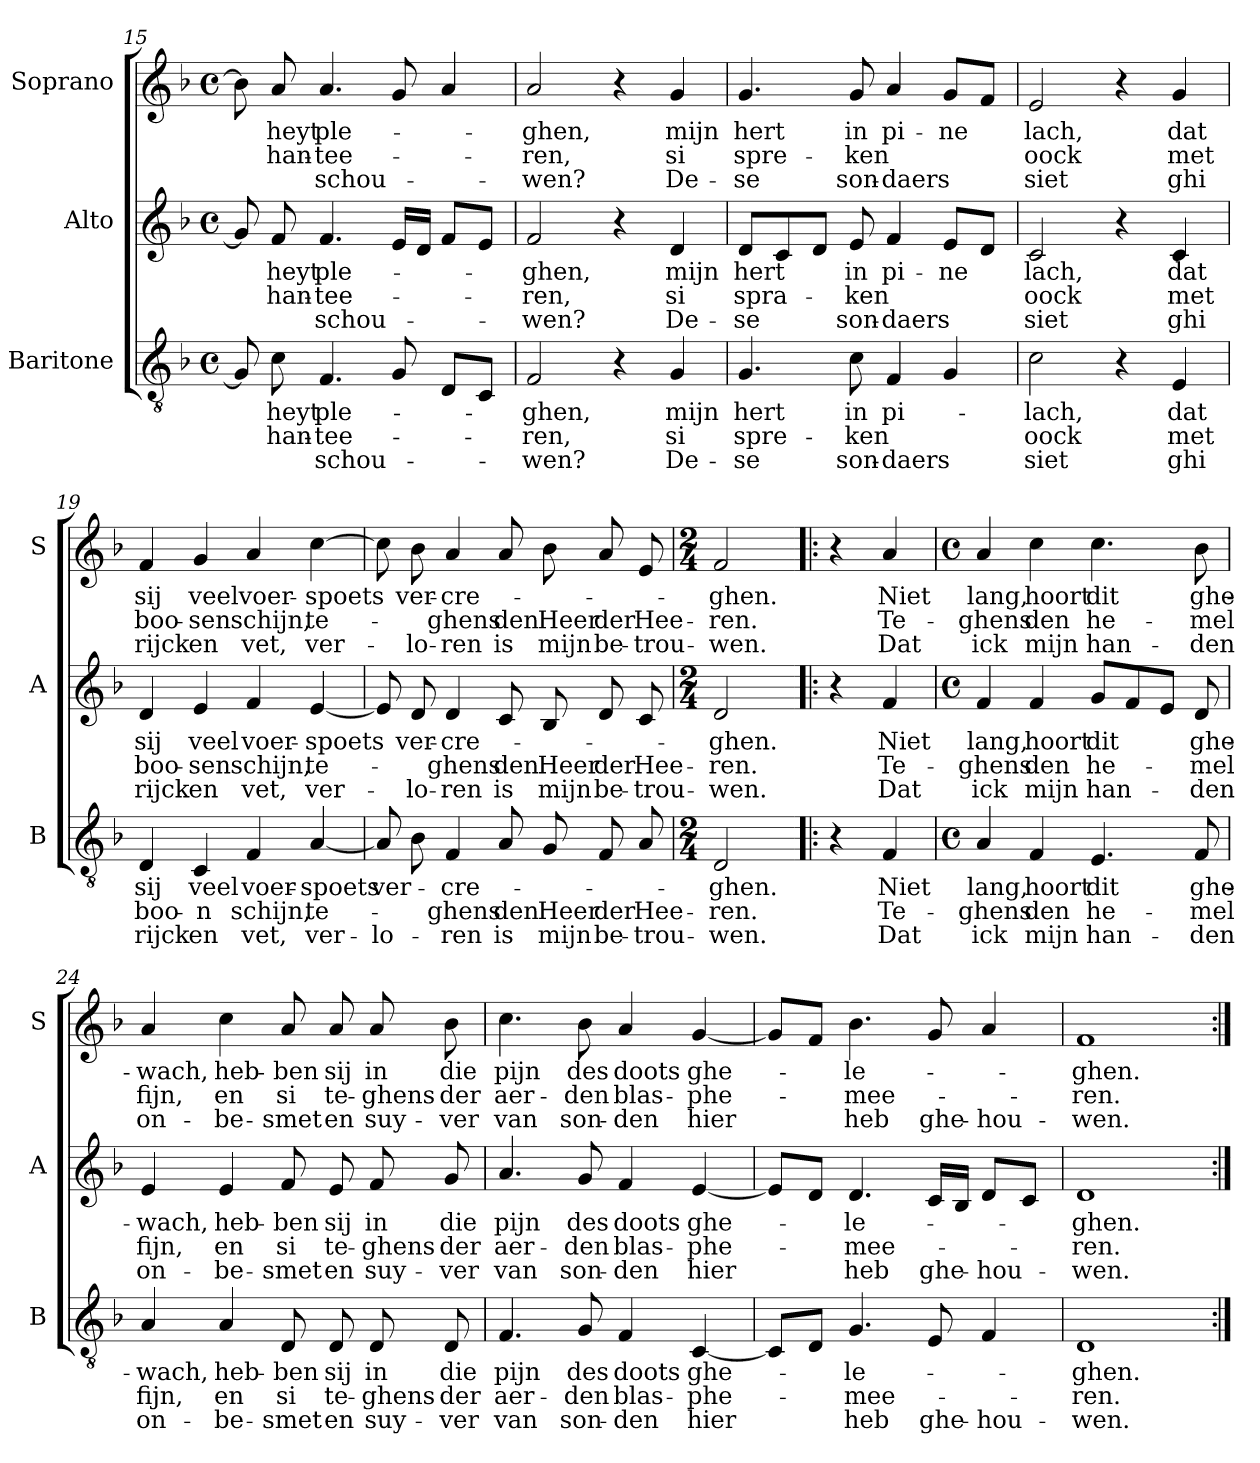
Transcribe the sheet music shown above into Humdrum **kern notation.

**kern	**text	**text	**text	**kern	**text	**text	**text	**kern	**text	**text	**text
*part3	*part3	*part3	*part3	*part2	*part2	*part2	*part2	*part1	*part1	*part1	*part1
*staff3	*staff3	*staff3	*staff3	*staff2	*staff2	*staff2	*staff2	*staff1	*staff1	*staff1	*staff1
*I"Baritone	*	*	*	*I"Alto	*	*	*	*I"Soprano	*	*	*
*I'B	*	*	*	*I'A	*	*	*	*I'S	*	*	*
*clefGv2	*	*	*	*clefG2	*	*	*	*clefG2	*	*	*
*k[b-]	*	*	*	*k[b-]	*	*	*	*k[b-]	*	*	*
*F:	*	*	*	*F:	*	*	*	*F:	*	*	*
*M4/4	*	*	*	*M4/4	*	*	*	*M4/4	*	*	*
*met(c)	*	*	*	*met(c)	*	*	*	*met(c)	*	*	*
=15	=15	=15	=15	=15	=15	=15	=15	=15	=15	=15	=15
8G/]	.	.	.	8g/]	.	.	.	8b-\]	.	.	.
!	!LO:LY:b	!LO:LY:b	!	!	!LO:LY:b	!LO:LY:b	!	!	!LO:LY:b	!LO:LY:b	!
8c\	-heyt	han-	.	8f/	-heyt	han-	.	8a/	-heyt	han-	.
!	!LO:LY:b	!LO:LY:b	!LO:LY:b	!	!LO:LY:b	!LO:LY:b	!LO:LY:b	!	!LO:LY:b	!LO:LY:b	!LO:LY:b
4.F/	ple-	-tee-	-schou-	4.f/	ple-	-tee-	-schou-	4.a/	ple-	-tee-	-schou-
8G/	.	.	.	16e/LL	.	.	.	8g/	.	.	.
.	.	.	.	16d/JJ	.	.	.	.	.	.	.
8D/L	.	.	.	8f/L	.	.	.	4a/	.	.	.
8C/J	.	.	.	8e/J	.	.	.	.	.	.	.
=16	=16	=16	=16	=16	=16	=16	=16	=16	=16	=16	=16
!	!LO:LY:b	!LO:LY:b	!LO:LY:b	!	!LO:LY:b	!LO:LY:b	!LO:LY:b	!	!LO:LY:b	!LO:LY:b	!LO:LY:b
2F/	-ghen,	-ren,	-wen?	2f/	-ghen,	-ren,	-wen?	2a/	-ghen,	-ren,	-wen?
4r	.	.	.	4r	.	.	.	4r	.	.	.
!	!LO:LY:b	!LO:LY:b	!LO:LY:b	!	!LO:LY:b	!LO:LY:b	!LO:LY:b	!	!LO:LY:b	!LO:LY:b	!LO:LY:b
4G/	mijn	si	De-	4d/	mijn	si	De-	4g/	mijn	si	De-
!!LO:LB:g=z
=17	=17	=17	=17	=17	=17	=17	=17	=17	=17	=17	=17
!	!LO:LY:b	!LO:LY:b	!LO:LY:b	!	!LO:LY:b	!LO:LY:b	!LO:LY:b	!	!LO:LY:b	!LO:LY:b	!LO:LY:b
4.G/	hert	spre-	-se	8d/L	hert	spra-	-se	4.g/	hert	spre-	-se
.	.	.	.	8c/	.	.	.	.	.	.	.
.	.	.	.	8d/J	.	.	.	.	.	.	.
!	!LO:LY:b	!LO:LY:b	!LO:LY:b	!	!LO:LY:b	!LO:LY:b	!LO:LY:b	!	!LO:LY:b	!LO:LY:b	!LO:LY:b
8c\	in	-ken	son-	8e/	in	-ken	son-	8g/	in	-ken	son-
!	!LO:LY:b	!	!LO:LY:b	!	!LO:LY:b	!	!LO:LY:b	!	!LO:LY:b	!	!LO:LY:b
4F/	pi-	.	-daers	4f/	pi-	.	-daers	4a/	pi-	.	-daers
!	!	!	!	!	!LO:LY:b	!	!	!	!LO:LY:b	!	!
4G/	.	.	.	8e/L	-ne	.	.	8g/L	-ne	.	.
.	.	.	.	8d/J	.	.	.	8f/J	.	.	.
=18	=18	=18	=18	=18	=18	=18	=18	=18	=18	=18	=18
!	!LO:LY:b	!LO:LY:b	!LO:LY:b	!	!LO:LY:b	!LO:LY:b	!LO:LY:b	!	!LO:LY:b	!LO:LY:b	!LO:LY:b
2c\	lach,	oock	siet	2c/	lach,	oock	siet	2e/	lach,	oock	siet
4r	.	.	.	4r	.	.	.	4r	.	.	.
!	!LO:LY:b	!LO:LY:b	!LO:LY:b	!	!LO:LY:b	!LO:LY:b	!LO:LY:b	!	!LO:LY:b	!LO:LY:b	!LO:LY:b
4E/	dat	met	ghi	4c/	dat	met	ghi	4g/	dat	met	ghi
=19	=19	=19	=19	=19	=19	=19	=19	=19	=19	=19	=19
!	!LO:LY:b	!LO:LY:b	!LO:LY:b	!	!LO:LY:b	!LO:LY:b	!LO:LY:b	!	!LO:LY:b	!LO:LY:b	!LO:LY:b
4D/	sij	boo-	rijck	4d/	sij	boo-	rijck	4f/	sij	boo-	rijck
!	!LO:LY:b	!LO:LY:b	!LO:LY:b	!	!LO:LY:b	!LO:LY:b	!LO:LY:b	!	!LO:LY:b	!LO:LY:b	!LO:LY:b
4C/	veel	-n	en	4e/	veel	-sen	en	4g/	veel	-sen	en
!	!LO:LY:b	!LO:LY:b	!LO:LY:b	!	!LO:LY:b	!LO:LY:b	!LO:LY:b	!	!LO:LY:b	!LO:LY:b	!LO:LY:b
4F/	voer-	schijn,	vet,	4f/	voer-	schijn,	vet,	4a/	voer-	schijn,	vet,
!	!LO:LY:b	!LO:LY:b	!LO:LY:b	!	!LO:LY:b	!LO:LY:b	!LO:LY:b	!	!LO:LY:b	!LO:LY:b	!LO:LY:b
[4A/	-spoets	te-	ver-	[4e/	-spoets	te-	ver-	[4cc\	-spoets	te-	ver-
!!LO:PB:g=z
=20	=20	=20	=20	=20	=20	=20	=20	=20	=20	=20	=20
!	!LO:LY:b	!	!LO:LY:b	!	!	!	!	!	!	!	!
8A/]	ver-	.	-lo-	8e/]	.	.	.	8cc\]	.	.	.
!	!	!	!	!	!LO:LY:b	!	!LO:LY:b	!	!LO:LY:b	!	!LO:LY:b
8B-\	.	.	.	8d/	ver-	.	-lo-	8b-\	ver-	.	-lo-
!	!LO:LY:b	!LO:LY:b	!LO:LY:b	!	!LO:LY:b	!LO:LY:b	!LO:LY:b	!	!LO:LY:b	!LO:LY:b	!LO:LY:b
4F/	-cre-	-ghens	-ren	4d/	-cre-	-ghens	-ren	4a/	-cre-	-ghens	-ren
!	!	!LO:LY:b	!LO:LY:b	!	!	!LO:LY:b	!LO:LY:b	!	!	!LO:LY:b	!LO:LY:b
8A/	.	den	is	8c/	.	den	is	8a/	.	den	is
!	!	!LO:LY:b	!LO:LY:b	!	!	!LO:LY:b	!LO:LY:b	!	!	!LO:LY:b	!LO:LY:b
8G/	.	Heer	mijn	8B-/	.	Heer	mijn	8b-\	.	Heer	mijn
!	!	!LO:LY:b	!LO:LY:b	!	!	!LO:LY:b	!LO:LY:b	!	!	!LO:LY:b	!LO:LY:b
8F/	.	der	be-	8d/	.	der	be-	8a/	.	der	be-
!	!	!LO:LY:b	!LO:LY:b	!	!	!LO:LY:b	!LO:LY:b	!	!	!LO:LY:b	!LO:LY:b
8A/	.	Hee-	-trou-	8c/	.	Hee-	-trou-	8e/	.	Hee-	-trou-
=21	=21	=21	=21	=21	=21	=21	=21	=21	=21	=21	=21
*M2/4	*	*	*	*M2/4	*	*	*	*M2/4	*	*	*
!	!LO:LY:b	!LO:LY:b	!LO:LY:b	!	!LO:LY:b	!LO:LY:b	!LO:LY:b	!	!LO:LY:b	!LO:LY:b	!LO:LY:b
2D/	-ghen.	-ren.	-wen.	2d/	-ghen.	-ren.	-wen.	2f/	-ghen.	-ren.	-wen.
=22!|:	=22!|:	=22!|:	=22!|:	=22!|:	=22!|:	=22!|:	=22!|:	=22!|:	=22!|:	=22!|:	=22!|:
4r	.	.	.	4r	.	.	.	4r	.	.	.
!	!LO:LY:b	!LO:LY:b	!LO:LY:b	!	!LO:LY:b	!LO:LY:b	!LO:LY:b	!	!LO:LY:b	!LO:LY:b	!LO:LY:b
4F/	Niet	Te-	Dat	4f/	Niet	Te-	Dat	4a/	Niet	Te-	Dat
=23	=23	=23	=23	=23	=23	=23	=23	=23	=23	=23	=23
*M4/4	*	*	*	*M4/4	*	*	*	*M4/4	*	*	*
*met(c)	*	*	*	*met(c)	*	*	*	*met(c)	*	*	*
!	!LO:LY:b	!LO:LY:b	!LO:LY:b	!	!LO:LY:b	!LO:LY:b	!LO:LY:b	!	!LO:LY:b	!LO:LY:b	!LO:LY:b
4A/	lang,	-ghens	ick	4f/	lang,	-ghens	ick	4a/	lang,	-ghens	ick
!	!LO:LY:b	!LO:LY:b	!LO:LY:b	!	!LO:LY:b	!LO:LY:b	!LO:LY:b	!	!LO:LY:b	!LO:LY:b	!LO:LY:b
4F/	hoort	den	mijn	4f/	hoort	den	mijn	4cc\	hoort	den	mijn
!	!LO:LY:b	!LO:LY:b	!LO:LY:b	!	!LO:LY:b	!LO:LY:b	!LO:LY:b	!	!LO:LY:b	!LO:LY:b	!LO:LY:b
4.E/	dit	he-	han-	8g/L	dit	he-	han-	4.cc\	dit	he-	han-
.	.	.	.	8f/	.	.	.	.	.	.	.
.	.	.	.	8e/J	.	.	.	.	.	.	.
!	!LO:LY:b	!LO:LY:b	!LO:LY:b	!	!LO:LY:b	!LO:LY:b	!LO:LY:b	!	!LO:LY:b	!LO:LY:b	!LO:LY:b
8F/	ghe-	-mel	-den	8d/	ghe-	-mel	-den	8b-\	ghe-	-mel	-den
!!LO:LB:g=z
=24	=24	=24	=24	=24	=24	=24	=24	=24	=24	=24	=24
!	!LO:LY:b	!LO:LY:b	!LO:LY:b	!	!LO:LY:b	!LO:LY:b	!LO:LY:b	!	!LO:LY:b	!LO:LY:b	!LO:LY:b
4A/	-wach,	fijn,	on-	4e/	-wach,	fijn,	on-	4a/	-wach,	fijn,	on-
!	!LO:LY:b	!LO:LY:b	!LO:LY:b	!	!LO:LY:b	!LO:LY:b	!LO:LY:b	!	!LO:LY:b	!LO:LY:b	!LO:LY:b
4A/	heb-	en	-be-	4e/	heb-	en	-be-	4cc\	heb-	en	-be-
!	!LO:LY:b	!LO:LY:b	!LO:LY:b	!	!LO:LY:b	!LO:LY:b	!LO:LY:b	!	!LO:LY:b	!LO:LY:b	!LO:LY:b
8D/	-ben	si	-smet	8f/	-ben	si	-smet	8a/	-ben	si	-smet
!	!LO:LY:b	!LO:LY:b	!LO:LY:b	!	!LO:LY:b	!LO:LY:b	!LO:LY:b	!	!LO:LY:b	!LO:LY:b	!LO:LY:b
8D/	sij	te-	en	8e/	sij	te-	en	8a/	sij	te-	en
!	!LO:LY:b	!LO:LY:b	!LO:LY:b	!	!LO:LY:b	!LO:LY:b	!LO:LY:b	!	!LO:LY:b	!LO:LY:b	!LO:LY:b
8D/	in	-ghens	suy-	8f/	in	-ghens	suy-	8a/	in	-ghens	suy-
!	!LO:LY:b	!LO:LY:b	!LO:LY:b	!	!LO:LY:b	!LO:LY:b	!LO:LY:b	!	!LO:LY:b	!LO:LY:b	!LO:LY:b
8D/	die	der	-ver	8g/	die	der	-ver	8b-\	die	der	-ver
=25	=25	=25	=25	=25	=25	=25	=25	=25	=25	=25	=25
!	!LO:LY:b	!LO:LY:b	!LO:LY:b	!	!LO:LY:b	!LO:LY:b	!LO:LY:b	!	!LO:LY:b	!LO:LY:b	!LO:LY:b
4.F/	pijn	aer-	van	4.a/	pijn	aer-	van	4.cc\	pijn	aer-	van
!	!LO:LY:b	!LO:LY:b	!LO:LY:b	!	!LO:LY:b	!LO:LY:b	!LO:LY:b	!	!LO:LY:b	!LO:LY:b	!LO:LY:b
8G/	des	-den	son-	8g/	des	-den	son-	8b-\	des	-den	son-
!	!LO:LY:b	!LO:LY:b	!LO:LY:b	!	!LO:LY:b	!LO:LY:b	!LO:LY:b	!	!LO:LY:b	!LO:LY:b	!LO:LY:b
4F/	doots	blas-	-den	4f/	doots	blas-	-den	4a/	doots	blas-	-den
!	!LO:LY:b	!LO:LY:b	!LO:LY:b	!	!LO:LY:b	!LO:LY:b	!LO:LY:b	!	!LO:LY:b	!LO:LY:b	!LO:LY:b
[4C/	ghe-	-phe-	hier	[4e/	ghe-	-phe-	hier	[4g/	ghe-	-phe-	hier
=26	=26	=26	=26	=26	=26	=26	=26	=26	=26	=26	=26
8C/L]	.	.	.	8e/L]	.	.	.	8g/L]	.	.	.
8D/J	.	.	.	8d/J	.	.	.	8f/J	.	.	.
!	!LO:LY:b	!LO:LY:b	!LO:LY:b	!	!LO:LY:b	!LO:LY:b	!LO:LY:b	!	!LO:LY:b	!LO:LY:b	!LO:LY:b
4.G/	-le-	-mee-	heb	4.d/	-le-	-mee-	heb	4.b-\	-le-	-mee-	heb
!	!	!	!LO:LY:b	!	!	!	!LO:LY:b	!	!	!	!LO:LY:b
8E/	.	.	ghe-	16c/LL	.	.	ghe-	8g/	.	.	ghe-
.	.	.	.	16B-/JJ	.	.	.	.	.	.	.
!	!	!	!LO:LY:b	!	!	!	!LO:LY:b	!	!	!	!LO:LY:b
4F/	.	.	-hou-	8d/L	.	.	-hou-	4a/	.	.	-hou-
.	.	.	.	8c/J	.	.	.	.	.	.	.
=27	=27	=27	=27	=27	=27	=27	=27	=27	=27	=27	=27
!	!LO:LY:b	!LO:LY:b	!LO:LY:b	!	!LO:LY:b	!LO:LY:b	!LO:LY:b	!	!LO:LY:b	!LO:LY:b	!LO:LY:b
1D	-ghen.	-ren.	-wen.	1d	-ghen.	-ren.	-wen.	1f	-ghen.	-ren.	-wen.
=:|!	=:|!	=:|!	=:|!	=:|!	=:|!	=:|!	=:|!	=:|!	=:|!	=:|!	=:|!
*-	*-	*-	*-	*-	*-	*-	*-	*-	*-	*-	*-
